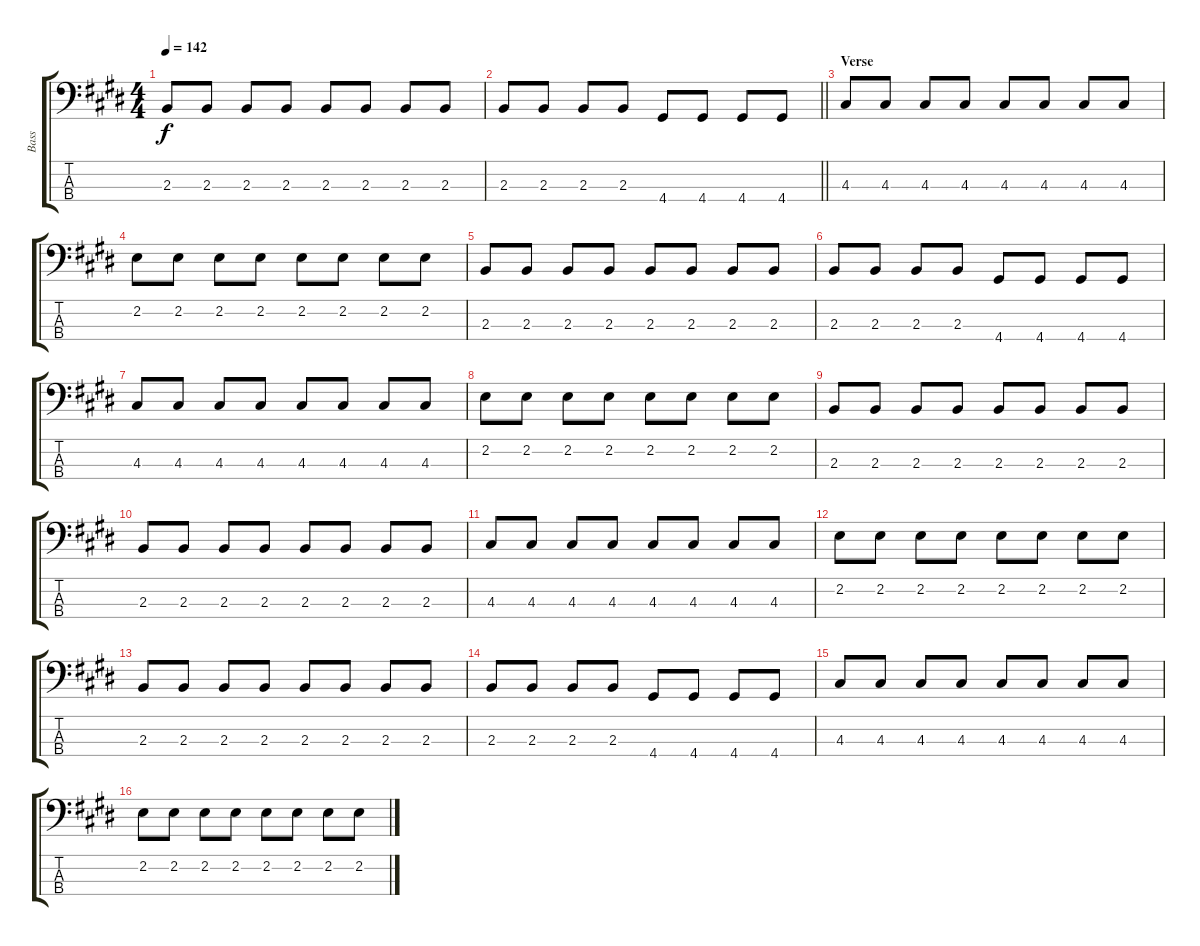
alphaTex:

\track ("Bass" "Bass") {instrument electricbassfinger}
\staff {score tabs}
\tuning (G2 D2 A1 E1) {hide}
\ts (4 4)
\tempo 142
\clef f4
\ks e
2.3.8{dy f} 2.3.8 2.3.8 2.3.8 2.3.8 2.3.8 2.3.8 2.3.8 |
\barLineRight lightlight
2.3.8 2.3.8 2.3.8 2.3.8 4.4.8 4.4.8 4.4.8 4.4.8 |
\section ("" "Verse")
4.3.8 4.3.8 4.3.8 4.3.8 4.3.8 4.3.8 4.3.8 4.3.8 |
2.2.8 2.2.8 2.2.8 2.2.8 2.2.8 2.2.8 2.2.8 2.2.8 |
2.3.8 2.3.8 2.3.8 2.3.8 2.3.8 2.3.8 2.3.8 2.3.8 |
2.3.8 2.3.8 2.3.8 2.3.8 4.4.8 4.4.8 4.4.8 4.4.8 |
4.3.8 4.3.8 4.3.8 4.3.8 4.3.8 4.3.8 4.3.8 4.3.8 |
2.2.8 2.2.8 2.2.8 2.2.8 2.2.8 2.2.8 2.2.8 2.2.8 |
2.3.8 2.3.8 2.3.8 2.3.8 2.3.8 2.3.8 2.3.8 2.3.8 |
2.3.8 2.3.8 2.3.8 2.3.8 2.3.8 2.3.8 2.3.8 2.3.8 |
4.3.8 4.3.8 4.3.8 4.3.8 4.3.8 4.3.8 4.3.8 4.3.8 |
2.2.8 2.2.8 2.2.8 2.2.8 2.2.8 2.2.8 2.2.8 2.2.8 |
2.3.8 2.3.8 2.3.8 2.3.8 2.3.8 2.3.8 2.3.8 2.3.8 |
2.3.8 2.3.8 2.3.8 2.3.8 4.4.8 4.4.8 4.4.8 4.4.8 |
4.3.8 4.3.8 4.3.8 4.3.8 4.3.8 4.3.8 4.3.8 4.3.8 |
2.2.8 2.2.8 2.2.8 2.2.8 2.2.8 2.2.8 2.2.8 2.2.8
